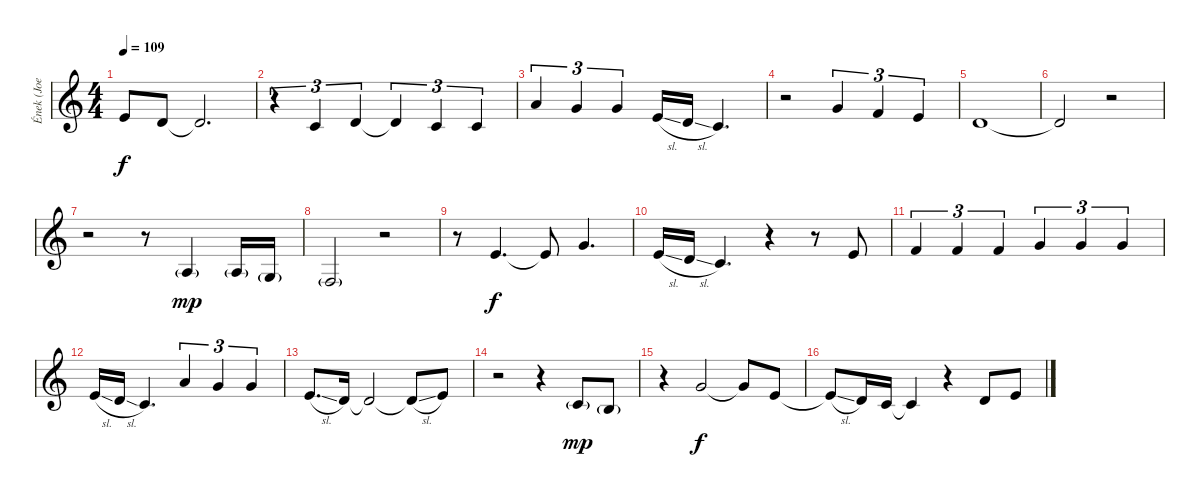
\track ("Ének (Joe Lynn Turner)" "Ének (Joe ") {instrument lead2sawtooth}
\staff {score}
\tuning (E4 B3 G3 D3 A2 E2) {hide}
\ts (4 4)
\tempo 109
\clef g2
\ks c
0.1{t}.8{dy f} 3.2.8 3.2{t}.2{d} |
r.4{tu (3 2)} 1.2.4{tu (3 2)} 3.2.4{tu (3 2)} 3.2{t}.4{tu (3 2)} 1.2.4{tu (3 2)} 1.2.4{tu (3 2)} |
5.1.4{tu (3 2)} 3.1.4{tu (3 2)} 3.1.4{tu (3 2)} 5.2{sl}.16 3.2{sl}.16 1.2.4{d} |
r.2 3.1.4{tu (3 2)} 1.1.4{tu (3 2)} 0.1.4{tu (3 2)} |
3.2.1 |
3.2{t}.2 r.2 |
r.2 r.8 2.3{g}.4{dy mp} 2.3{g}.16 0.3{g}.16 |
3.4{g}.2 r.2 |
r.8 0.1.4{d dy f} 0.1{t}.8 3.1.4{d} |
5.2{sl}.16 3.2{sl}.16 1.2.4{d} r.4 r.8 0.1.8 |
1.1.4{tu (3 2)} 1.1.4{tu (3 2)} 1.1.4{tu (3 2)} 3.1.4{tu (3 2)} 3.1.4{tu (3 2)} 3.1.4{tu (3 2)} |
5.2{sl}.16 3.2{sl}.16 1.2.4{d} 5.1.4{tu (3 2)} 3.1.4{tu (3 2)} 3.1.4{tu (3 2)} |
5.2{sl}.8{d} 3.2.16 3.2{t}.2 3.2{sl t}.8 5.2.8 |
r.2 r.4 1.2{g}.8{dy mp} 0.2{g}.8 |
r.4 3.1.2{dy f} 3.1{t}.8 5.2.8 |
5.2{sl t}.8 3.2.16 1.2.16 1.2{t}.4 r.4 3.2.8 0.1.8
